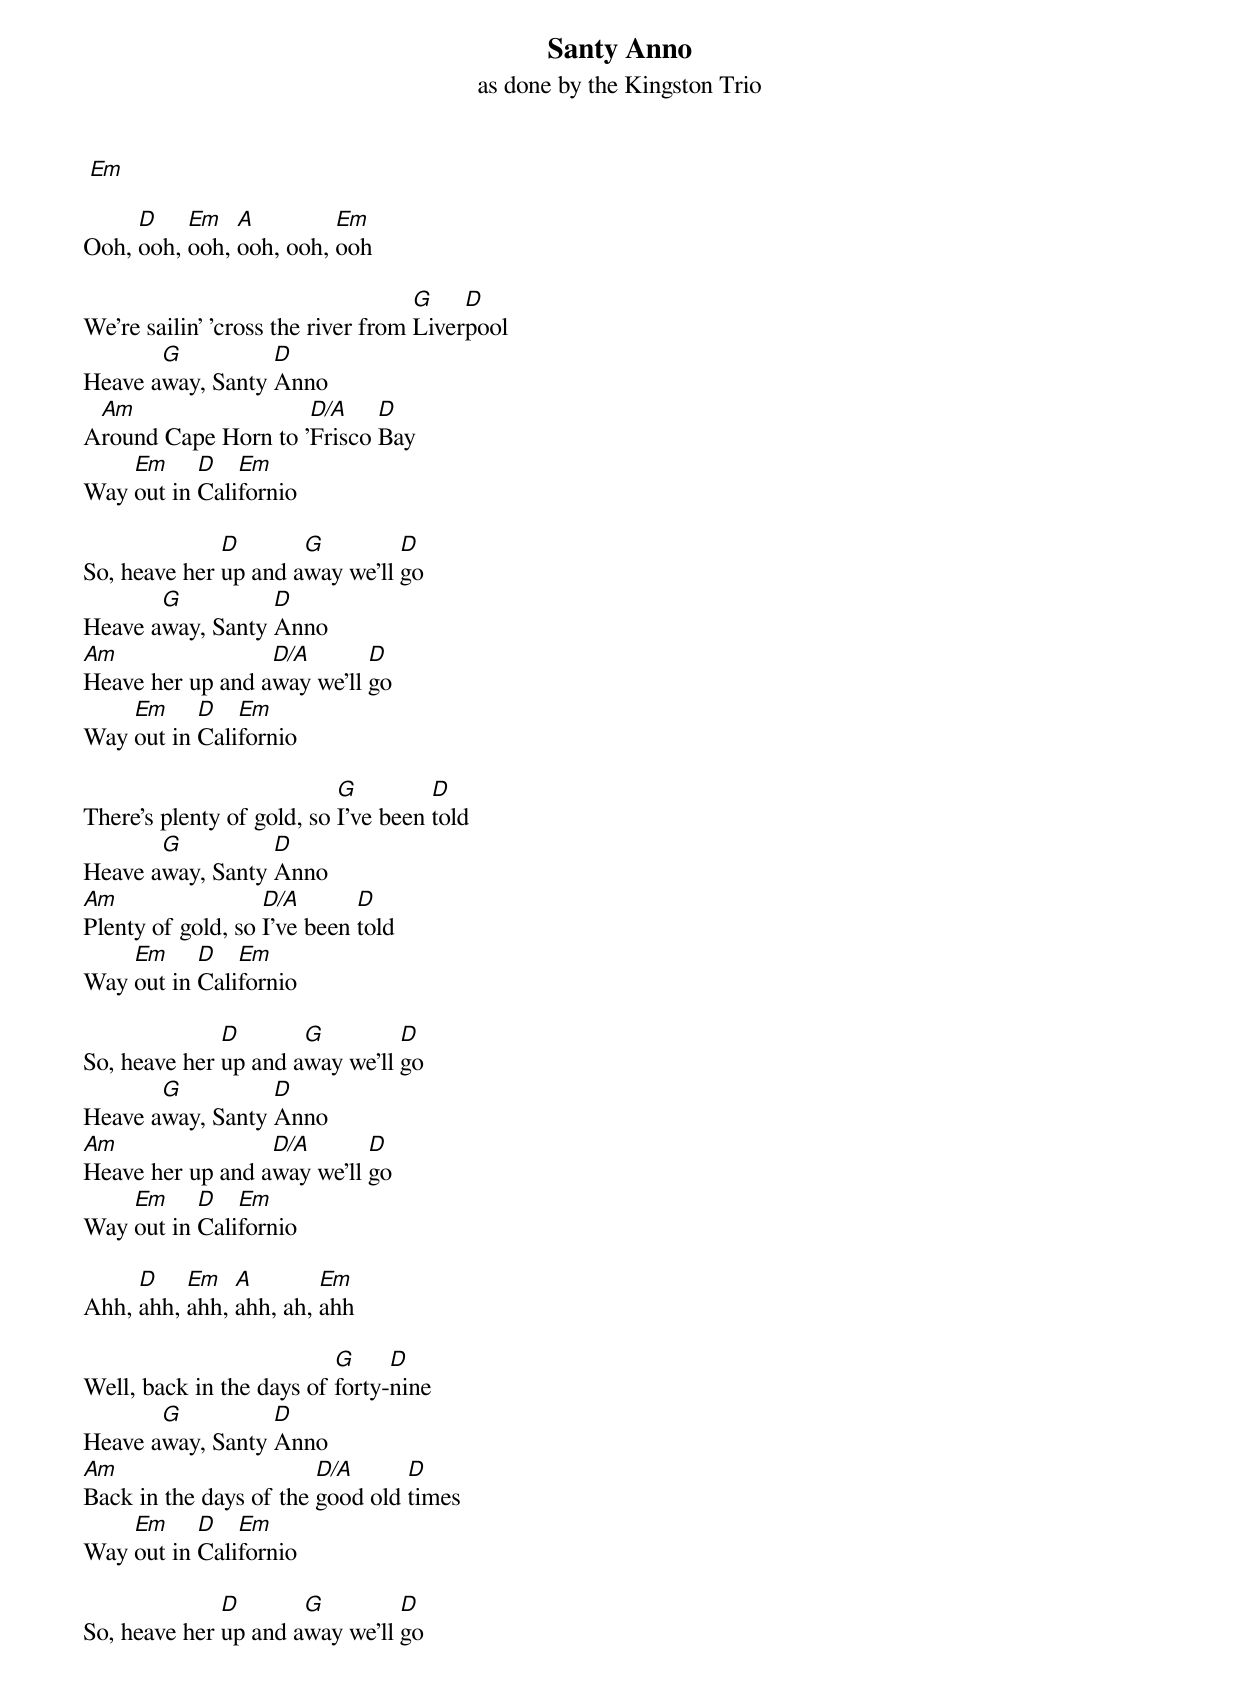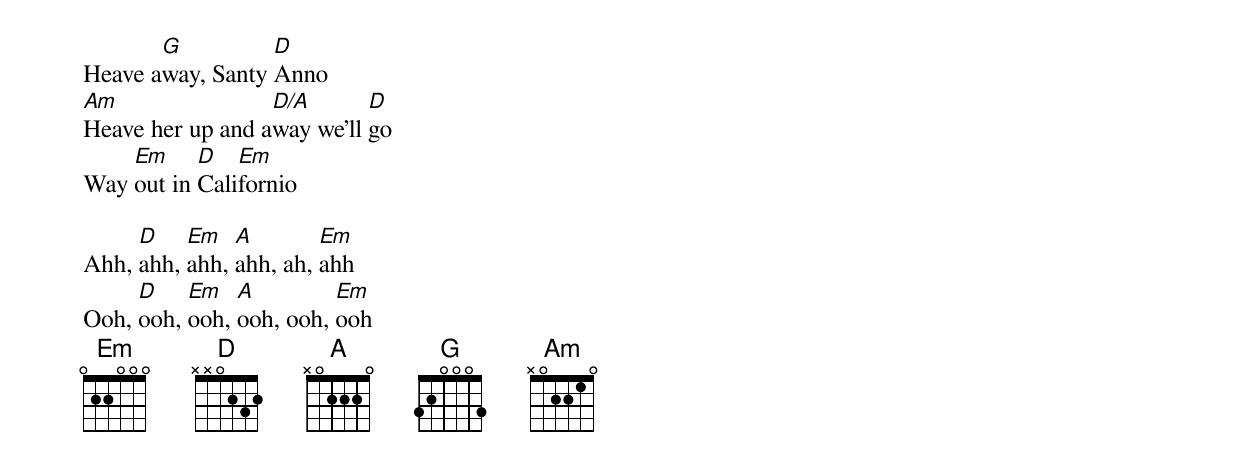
{title: Santy Anno}
{subtitle: as done by the Kingston Trio}

 [Em]

Ooh, [D]ooh, [Em]ooh, [A]ooh, ooh, [Em]ooh

We're sailin' 'cross the river from [G]Liver[D]pool
Heave a[G]way, Santy [D]Anno
A[Am]round Cape Horn to '[D/A]Frisco [D]Bay
Way [Em]out in [D]Cali[Em]fornio

So, heave her [D]up and a[G]way we'll [D]go
Heave a[G]way, Santy [D]Anno
[Am]Heave her up and a[D/A]way we'll [D]go
Way [Em]out in [D]Cali[Em]fornio

There's plenty of gold, so [G]I've been [D]told
Heave a[G]way, Santy [D]Anno
[Am]Plenty of gold, so [D/A]I've been [D]told
Way [Em]out in [D]Cali[Em]fornio

So, heave her [D]up and a[G]way we'll [D]go
Heave a[G]way, Santy [D]Anno
[Am]Heave her up and a[D/A]way we'll [D]go
Way [Em]out in [D]Cali[Em]fornio

Ahh, [D]ahh, [Em]ahh, [A]ahh, ah, [Em]ahh

Well, back in the days of [G]forty-[D]nine
Heave a[G]way, Santy [D]Anno
[Am]Back in the days of the [D/A]good old [D]times
Way [Em]out in [D]Cali[Em]fornio

So, heave her [D]up and a[G]way we'll [D]go
Heave a[G]way, Santy [D]Anno
[Am]Heave her up and a[D/A]way we'll [D]go
Way [Em]out in [D]Cali[Em]fornio

Ahh, [D]ahh, [Em]ahh, [A]ahh, ah, [Em]ahh
Ooh, [D]ooh, [Em]ooh, [A]ooh, ooh, [Em]ooh
